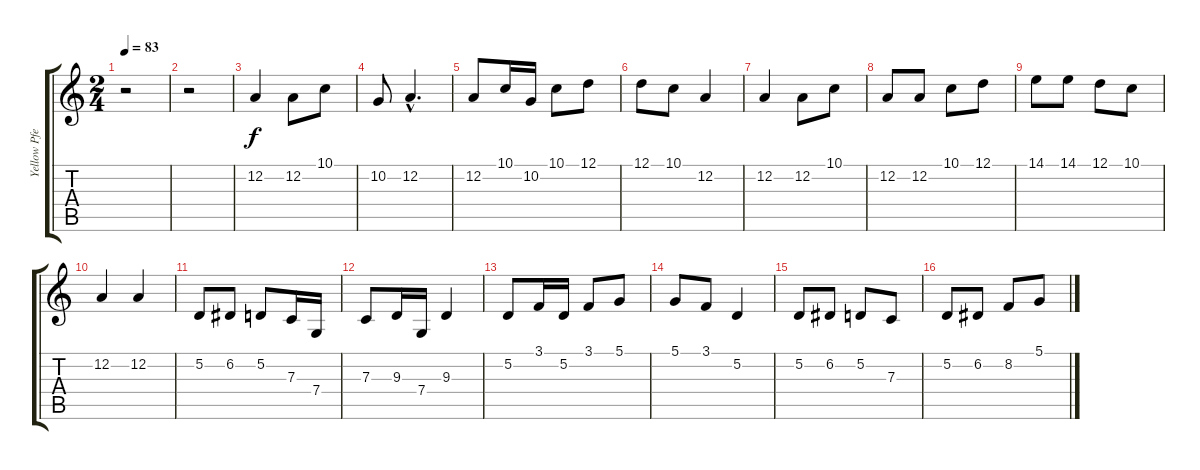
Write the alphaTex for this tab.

\track ("Yellow Pfeifer" "Yellow Pfe") {instrument violin}
\staff {score tabs}
\tuning (D4 A3 F3 C3 G2 D2) {hide}
\ts (2 4)
\tempo 83
\clef g2
\ks c
r.2{dy f} |
r.2 |
12.2.4{volume 15} 12.2.8 10.1.8 |
10.2.8 12.2{hac}.4{d} |
12.2.8 10.1.16 10.2.16 10.1.8 12.1.8 |
12.1.8 10.1.8 12.2.4 |
12.2.4 12.2.8 10.1.8 |
12.2.8 12.2.8 10.1.8 12.1.8 |
14.1.8 14.1.8 12.1.8 10.1.8 |
12.2.4 12.2.4 |
5.2.8 6.2.8 5.2.8 7.3.16 7.4.16 |
7.3.8 9.3.16 7.4.16 9.3.4 |
5.2.8 3.1.16 5.2.16 3.1.8 5.1.8 |
5.1.8 3.1.8 5.2.4 |
5.2.8 6.2.8 5.2.8 7.3.8 |
5.2.8 6.2.8 8.2.8 5.1.8
